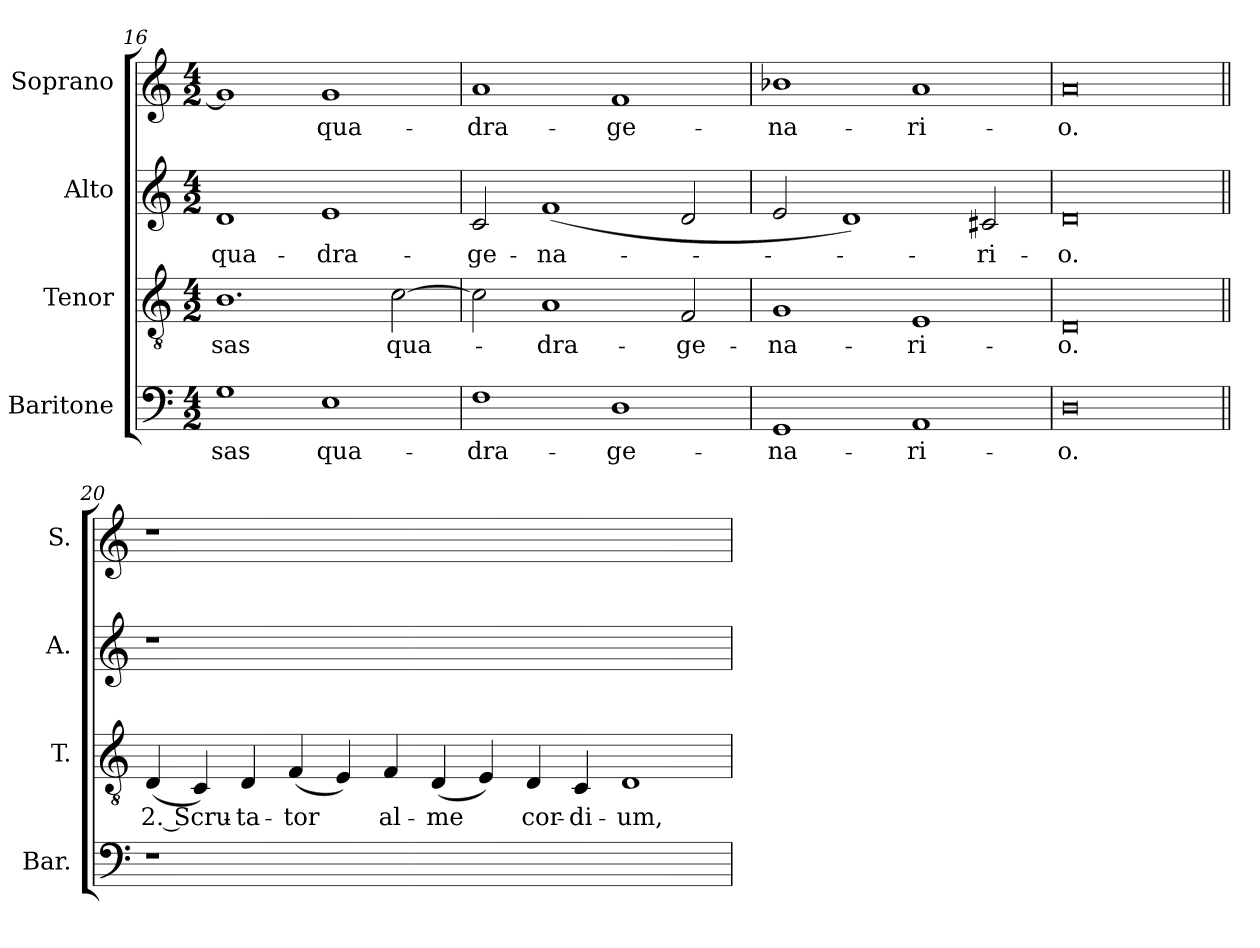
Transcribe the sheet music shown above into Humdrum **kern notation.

**kern	**text	**kern	**text	**kern	**text	**kern	**text
*part4	*part4	*part3	*part3	*part2	*part2	*part1	*part1
*staff4	*staff4	*staff3	*staff3	*staff2	*staff2	*staff1	*staff1
*I"Baritone	*	*I"Tenor	*	*I"Alto	*	*I"Soprano	*
*I'Bar.	*	*I'T.	*	*I'A.	*	*I'S.	*
*clefF4	*	*clefGv2	*	*clefG2	*	*clefG2	*
*	*	*ITrd7c12	*	*	*	*	*
*k[]	*	*k[]	*	*k[]	*	*k[]	*
*C:	*	*C:	*	*C:	*	*C:	*
*M4/2	*	*M4/2	*	*M4/2	*	*M4/2	*
=16	=16	=16	=16	=16	=16	=16	=16
!	!LO:LY:b:color=#000000	!	!	!	!	!	!
!	!	!	!LO:LY:b:color=#000000	!	!	!	!
!	!	!	!	!	!LO:LY:b:color=#000000	!	!
1Gi	-sas	1.BBi	-sas	1di	qua-	1gi]	.
!	!LO:LY:b:color=#000000	!	!	!	!	!	!
!	!	!	!	!	!LO:LY:b:color=#000000	!	!
!	!	!	!	!	!	!	!LO:LY:b:color=#000000
1Ei	qua-	.	.	1ei	-dra-	1gi	qua-
!	!	!	!LO:LY:b:color=#000000	!	!	!	!
.	.	[2Ci\	qua-	.	.	.	.
=17	=17	=17	=17	=17	=17	=17	=17
!	!LO:LY:b:color=#000000	!	!	!	!	!	!
!	!	!	!	!	!LO:LY:b:color=#000000	!	!
!	!	!	!	!	!	!	!LO:LY:b:color=#000000
1Fi	-dra-	2Ci\]	.	2ci/	-ge-	1ai	-dra-
!	!	!	!LO:LY:b:color=#000000	!	!	!	!
!	!	!	!	!	!LO:LY:b:color=#000000	!	!
.	.	1AAi	-dra-	(1fi	-na-	.	.
!	!LO:LY:b:color=#000000	!	!	!	!	!	!
!	!	!	!	!	!	!	!LO:LY:b:color=#000000
1Di	-ge-	.	.	.	.	1fi	-ge-
!	!	!	!LO:LY:b:color=#000000	!	!	!	!
.	.	2FFi/	-ge-	2di/	.	.	.
=18	=18	=18	=18	=18	=18	=18	=18
!	!LO:LY:b:color=#000000	!	!	!	!	!	!
!	!	!	!LO:LY:b:color=#000000	!	!	!	!
!	!	!	!	!	!	!	!LO:LY:b:color=#000000
1GGi	-na-	1GGi	-na-	2ei/	.	1b-Xi	-na-
.	.	.	.	1di)	.	.	.
!	!LO:LY:b:color=#000000	!	!	!	!	!	!
!	!	!	!LO:LY:b:color=#000000	!	!	!	!
!	!	!	!	!	!	!	!LO:LY:b:color=#000000
1AAi	-ri-	1EEi	-ri-	.	.	1ai	-ri-
!	!	!	!	!	!LO:LY:b:color=#000000	!	!
.	.	.	.	2c#Xi/	-ri-	.	.
=19	=19	=19	=19	=19	=19	=19	=19
!	!LO:LY:b:color=#000000	!	!	!	!	!	!
!	!	!	!LO:LY:b:color=#000000	!	!	!	!
!	!	!	!	!	!LO:LY:b:color=#000000	!	!
!	!	!	!	!	!	!	!LO:LY:b:color=#000000
0Di	-o.	0DDi	-o.	0di	-o.	0ai	-o.
!!LO:LB:g=z
=20||	=20||	=20||	=20||	=20||	=20||	=20||	=20||
!LO:N:vis=1	!	!	!	!	!	!	!
*	*	*MM112	*	*	*	*MM112	*
!	!	!	!LO:LY:b:color=#000000	!LO:N:vis=1	!	!LO:N:vis=1	!
0r	.	(4DDi/	2. Scru-	0r	.	0r	.
.	.	4CCi/)	.	.	.	.	.
!	!	!	!LO:LY:b:color=#000000	!	!	!	!
.	.	4DDi/	-ta-	.	.	.	.
!	!	!	!LO:LY:b:color=#000000	!	!	!	!
.	.	(4FFi/	-tor	.	.	.	.
.	.	4EEi/)	.	.	.	.	.
!	!	!	!LO:LY:b:color=#000000	!	!	!	!
.	.	4FFi/	al-	.	.	.	.
!	!	!	!LO:LY:b:color=#000000	!	!	!	!
.	.	(4DDi/	-me	.	.	.	.
.	.	4EEi/)	.	.	.	.	.
!	!	!	!LO:LY:b:color=#000000	!	!	!	!
1.ryy	.	4DDi/	cor-	1.ryy	.	1.ryy	.
!	!	!	!LO:LY:b:color=#000000	!	!	!	!
.	.	4CCi/	-di-	.	.	.	.
!	!	!	!LO:LY:b:color=#000000	!	!	!	!
.	.	1DDi	-um,	.	.	.	.
=	=	=	=	=	=	=	=
*-	*-	*-	*-	*-	*-	*-	*-
